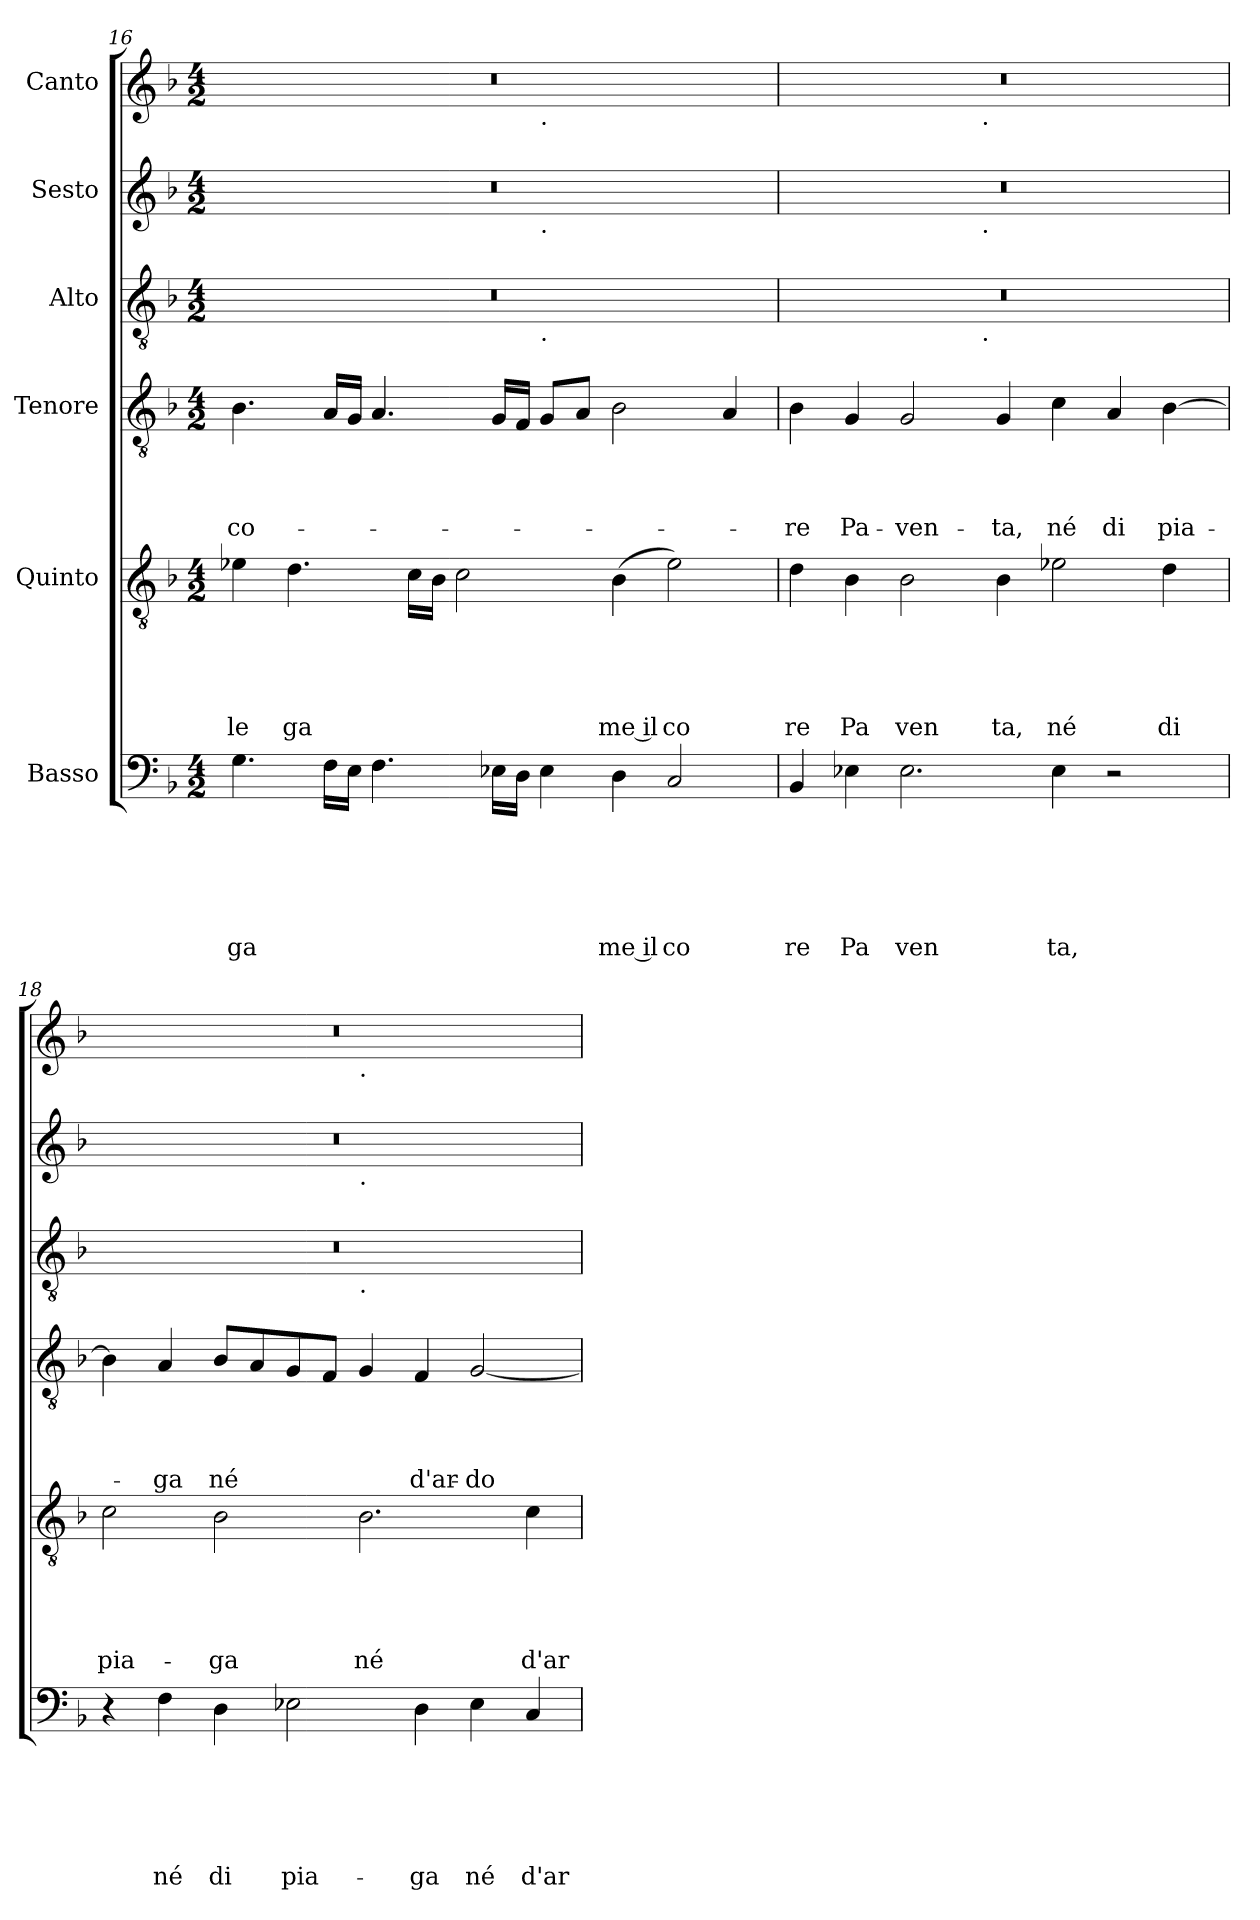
**kern	**text	**text	**text	**text	**text	**text	**kern	**text	**text	**text	**text	**text	**kern	**text	**text	**text	**text	**kern	**kern	**kern
*part6	*part6	*part6	*part6	*part6	*part6	*part6	*part5	*part5	*part5	*part5	*part5	*part5	*part4	*part4	*part4	*part4	*part4	*part3	*part2	*part1
*staff6	*staff6	*staff6	*staff6	*staff6	*staff6	*staff6	*staff5	*staff5	*staff5	*staff5	*staff5	*staff5	*staff4	*staff4	*staff4	*staff4	*staff4	*staff3	*staff2	*staff1
*I"Basso	*	*	*	*	*	*	*I"Quinto	*	*	*	*	*	*I"Tenore	*	*	*	*	*I"Alto	*I"Sesto	*I"Canto
*clefF4	*	*	*	*	*	*	*clefGv2	*	*	*	*	*	*clefGv2	*	*	*	*	*clefGv2	*clefG2	*clefG2
*ITrd-3c-5	*	*	*	*	*	*	*	*	*	*	*	*	*ITrd-3c-5	*	*	*	*	*ITrd-3c-5	*ITrd-3c-5	*
*k[b-e-]	*	*	*	*	*	*	*k[b-]	*	*	*	*	*	*k[b-e-]	*	*	*	*	*k[b-e-]	*k[b-e-]	*k[b-]
*B-:	*	*	*	*	*	*	*F:	*	*	*	*	*	*B-:	*	*	*	*	*B-:	*B-:	*F:
*M4/2	*	*	*	*	*	*	*M4/2	*	*	*	*	*	*M4/2	*	*	*	*	*M4/2	*M4/2	*M4/2
=16	=16	=16	=16	=16	=16	=16	=16	=16	=16	=16	=16	=16	=16	=16	=16	=16	=16	=16	=16	=16
!	!	!	!	!	!	!LO:LY:b	!	!	!	!	!	!LO:LY:b	!	!	!	!	!LO:LY:b	!	!	!
*	*	*	*	*	*	*	*	*	*	*	*	*	*	*	*	*	*	*^	*^	*^
4.c\	.	.	.	.	.	ga	4e-X\	.	.	.	.	le	4.e-\	.	.	.	co-	0r	1ryy	0r	1ryy	0r	1ryy
!	!	!	!	!	!	!	!	!	!	!	!	!LO:LY:b	!	!	!	!	!	!	!	!	!	!	!
.	.	.	.	.	.	.	4.d\	.	.	.	.	ga	.	.	.	.	.	.	.	.	.	.	.
16B-\LL	.	.	.	.	.	.	.	.	.	.	.	.	16d/LL	.	.	.	.	.	.	.	.	.	.
16A\JJ	.	.	.	.	.	.	.	.	.	.	.	.	16c/JJ	.	.	.	.	.	.	.	.	.	.
4.B-\	.	.	.	.	.	.	.	.	.	.	.	.	4.d/	.	.	.	.	.	.	.	.	.	.
.	.	.	.	.	.	.	16c\LL	.	.	.	.	.	.	.	.	.	.	.	.	.	.	.	.
.	.	.	.	.	.	.	16B-\JJ	.	.	.	.	.	.	.	.	.	.	.	.	.	.	.	.
.	.	.	.	.	.	.	2c\	.	.	.	.	.	.	.	.	.	.	.	.	.	.	.	.
16A-X\LL	.	.	.	.	.	.	.	.	.	.	.	.	16c/LL	.	.	.	.	.	.	.	.	.	.
16G\JJ	.	.	.	.	.	.	.	.	.	.	.	.	16B-/JJ	.	.	.	.	.	.	.	.	.	.
!	!	!	!	!	!	!	!	!	!	!	!	!	!	!	!	!	!	!	!	!	!	!	!LO:TX:b:t=.
!	!	!	!	!	!	!	!	!	!	!	!	!	!	!	!	!	!	!	!	!	!LO:TX:b:t=.	!	!
!	!	!	!	!	!	!	!	!	!	!	!	!	!	!	!	!	!	!	!LO:TX:b:t=.	!	!	!	!
4A-\	.	.	.	.	.	.	.	.	.	.	.	.	8c/L	.	.	.	.	.	1ryy	.	1ryy	.	1ryy
.	.	.	.	.	.	.	.	.	.	.	.	.	8d/J	.	.	.	.	.	.	.	.	.	.
!	!	!	!	!	!	!LO:LY:b:rj	!	!	!	!	!	!LO:LY:b:rj	!	!	!	!	!	!	!	!	!	!	!
4G\	.	.	.	.	.	me il	(<4B-\	.	.	.	.	me il	2e-\	.	.	.	.	.	.	.	.	.	.
!	!	!	!	!	!	!LO:LY:b	!	!	!	!	!	!LO:LY:b	!	!	!	!	!	!	!	!	!	!	!
2F/	.	.	.	.	.	co	2e-\)	.	.	.	.	co	.	.	.	.	.	.	.	.	.	.	.
.	.	.	.	.	.	.	.	.	.	.	.	.	4d/	.	.	.	.	.	.	.	.	.	.
=17	=17	=17	=17	=17	=17	=17	=17	=17	=17	=17	=17	=17	=17	=17	=17	=17	=17	=17	=17	=17	=17	=17	=17
!	!	!	!	!	!	!LO:LY:b	!	!	!	!	!	!LO:LY:b	!	!	!	!	!LO:LY:b	!	!	!	!	!	!
4E-/	.	.	.	.	.	re	4d\	.	.	.	.	re	4e-\	.	.	.	-re	0r	2ryy	0r	2ryy	0r	2ryy
!	!	!	!	!	!	!LO:LY:b	!	!	!	!	!	!LO:LY:b	!	!	!	!	!LO:LY:b	!	!	!	!	!	!
4A-X\	.	.	.	.	.	Pa	4B-\	.	.	.	.	Pa	4c/	.	.	.	Pa-	.	.	.	.	.	.
!	!	!	!	!	!	!LO:LY:b	!	!	!	!	!	!LO:LY:b	!	!	!	!	!LO:LY:b	!	!	!	!	!	!
2.A-\	.	.	.	.	.	ven	2B-\	.	.	.	.	ven	2c/	.	.	.	-ven-	.	4...ryy	.	4...ryy	.	4...ryy
!	!	!	!	!	!	!	!	!	!	!	!	!	!	!	!	!	!	!	!	!	!	!	!LO:TX:b:t=.
!	!	!	!	!	!	!	!	!	!	!	!	!	!	!	!	!	!	!	!	!	!LO:TX:b:t=.	!	!
!	!	!	!	!	!	!	!	!	!	!	!	!	!	!	!	!	!	!	!LO:TX:b:t=.	!	!	!	!
.	.	.	.	.	.	.	.	.	.	.	.	.	.	.	.	.	.	.	1ryy	.	1ryy	.	1ryy
!	!	!	!	!	!	!	!	!	!	!	!	!LO:LY:b	!	!	!	!	!LO:LY:b	!	!	!	!	!	!
.	.	.	.	.	.	.	4B-\	.	.	.	.	ta,	4c/	.	.	.	-ta,	.	.	.	.	.	.
!	!	!	!	!	!	!LO:LY:b	!	!	!	!	!	!LO:LY:b	!	!	!	!	!LO:LY:b	!	!	!	!	!	!
4A-\	.	.	.	.	.	ta,	2e-X\	.	.	.	.	né	4f\	.	.	.	né	.	.	.	.	.	.
!	!	!	!	!	!	!	!	!	!	!	!	!	!	!	!	!	!LO:LY:b	!	!	!	!	!	!
2r	.	.	.	.	.	.	.	.	.	.	.	.	4d/	.	.	.	di	.	.	.	.	.	.
!	!	!	!	!	!	!	!	!	!	!	!	!LO:LY:b	!	!	!	!	!LO:LY:b	!	!	!	!	!	!
.	.	.	.	.	.	.	4d\	.	.	.	.	di	[<4e-\	.	.	.	pia-	.	.	.	.	.	.
.	.	.	.	.	.	.	.	.	.	.	.	.	.	.	.	.	.	.	32ryy	.	32ryy	.	32ryy
!!LO:LB:g=z	!!
=18	=18	=18	=18	=18	=18	=18	=18	=18	=18	=18	=18	=18	=18	=18	=18	=18	=18	=18	=18	=18	=18	=18	=18
!	!	!	!	!	!	!	!	!	!	!	!	!LO:LY:b	!	!	!	!	!	!	!	!	!	!	!
4r	.	.	.	.	.	.	2c\	.	.	.	.	pia-	4e-\]	.	.	.	.	0r	1ryy	0r	1ryy	0r	1ryy
!	!	!	!	!	!	!LO:LY:b	!	!	!	!	!	!	!	!	!	!	!LO:LY:b	!	!	!	!	!	!
4B-\	.	.	.	.	.	né	.	.	.	.	.	.	4d/	.	.	.	-ga	.	.	.	.	.	.
!	!	!	!	!	!	!LO:LY:b	!	!	!	!	!	!LO:LY:b	!	!	!	!	!LO:LY:b	!	!	!	!	!	!
4G\	.	.	.	.	.	di	2B-\	.	.	.	.	-ga	8e-/L	.	.	.	né	.	.	.	.	.	.
.	.	.	.	.	.	.	.	.	.	.	.	.	8d/	.	.	.	.	.	.	.	.	.	.
!	!	!	!	!	!	!LO:LY:b	!	!	!	!	!	!	!	!	!	!	!	!	!	!	!	!	!
2A-X\	.	.	.	.	.	pia-	.	.	.	.	.	.	8c/	.	.	.	.	.	.	.	.	.	.
.	.	.	.	.	.	.	.	.	.	.	.	.	8B-/J	.	.	.	.	.	.	.	.	.	.
!	!	!	!	!	!	!	!	!	!	!	!	!	!	!	!	!	!	!	!	!	!	!	!LO:TX:b:t=.
!	!	!	!	!	!	!	!	!	!	!	!	!	!	!	!	!	!	!	!	!	!LO:TX:b:t=.	!	!
!	!	!	!	!	!	!	!	!	!	!	!	!	!	!	!	!	!	!	!LO:TX:b:t=.	!	!	!	!
!	!	!	!	!	!	!	!	!	!	!	!	!LO:LY:b	!	!	!	!	!	!	!	!	!	!	!
.	.	.	.	.	.	.	2.B-\	.	.	.	.	né	4c/	.	.	.	.	.	1ryy	.	1ryy	.	1ryy
!	!	!	!	!	!	!LO:LY:b	!	!	!	!	!	!	!	!	!	!	!LO:LY:b	!	!	!	!	!	!
4G\	.	.	.	.	.	-ga	.	.	.	.	.	.	4B-/	.	.	.	d'ar-	.	.	.	.	.	.
!	!	!	!	!	!	!LO:LY:b	!	!	!	!	!	!	!	!	!	!	!LO:LY:b	!	!	!	!	!	!
4A-\	.	.	.	.	.	né	.	.	.	.	.	.	[<2c/	.	.	.	-do-	.	.	.	.	.	.
!	!	!	!	!	!	!LO:LY:b	!	!	!	!	!	!LO:LY:b	!	!	!	!	!	!	!	!	!	!	!
4F/	.	.	.	.	.	d'ar-	4c\	.	.	.	.	d'ar-	.	.	.	.	.	.	.	.	.	.	.
*	*	*	*	*	*	*	*	*	*	*	*	*	*	*	*	*	*	*v	*v	*	*	*v	*v
*	*	*	*	*	*	*	*	*	*	*	*	*	*	*	*	*	*	*	*v	*v	*
=	=	=	=	=	=	=	=	=	=	=	=	=	=	=	=	=	=	=	=	=
*-	*-	*-	*-	*-	*-	*-	*-	*-	*-	*-	*-	*-	*-	*-	*-	*-	*-	*-	*-	*-
